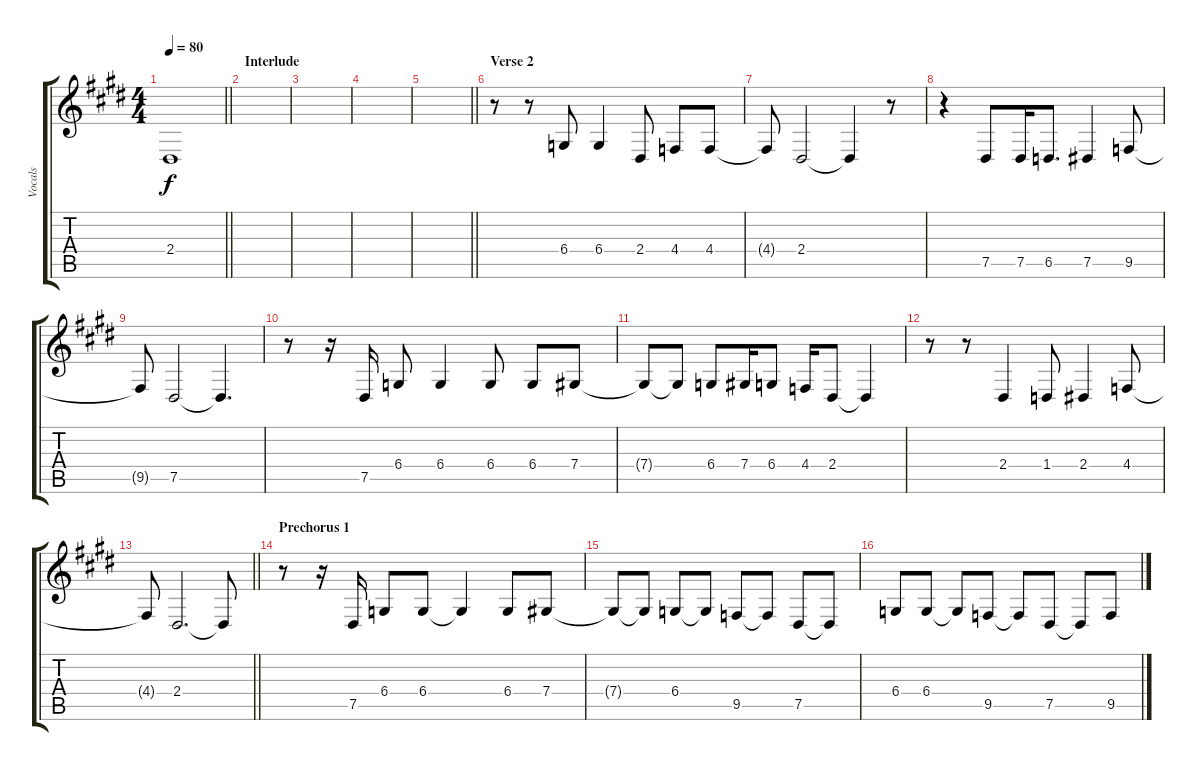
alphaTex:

\track ("Vocals" "Vocals") {instrument violin}
\staff {score tabs}
\tuning (Eb4 Bb3 Gb3 Db3 Ab2 Eb2) {hide}
\ts (4 4)
\tempo 80
\clef g2
\barLineRight lightlight
\ks e
2.4{t}.1{dy f} |
\section ("" "Interlude")
|
|
|
\barLineRight lightlight
|
\section ("" "Verse 2")
r.8 r.8 6.4.8 6.4.4 2.4.8 4.4.8 4.4.8 |
4.4{t}.8 2.4.2 2.4{t}.4 r.8 |
r.4 7.5.8 7.5.16 6.5.8{d} 7.5.4 9.5.8 |
9.5{t}.8 7.5.2 7.5{t}.4{d} |
r.8 r.16 7.5.16 6.4.8 6.4.4 6.4.8 6.4.8 7.4.8 |
7.4{t}.8 7.4{t}.8 6.4.8 7.4.16 6.4.8 4.4.16 2.4.8 2.4{t}.4 |
r.8 r.8 2.4.4 1.4.8 2.4.4 4.4.8 |
\barLineRight lightlight
4.4{t}.8 2.4.2{d} 2.4{t}.8 |
\section ("" "Prechorus 1")
r.8 r.16 7.5.16 6.4.8 6.4.8 6.4{t}.4 6.4.8 7.4.8 |
7.4{t}.8 7.4{t}.8 6.4.8 6.4{t}.8 9.5.8 9.5{t}.8 7.5.8 7.5{t}.8 |
6.4.8 6.4.8 6.4{t}.8 9.5.8 9.5{t}.8 7.5.8 7.5{t}.8 9.5.8
